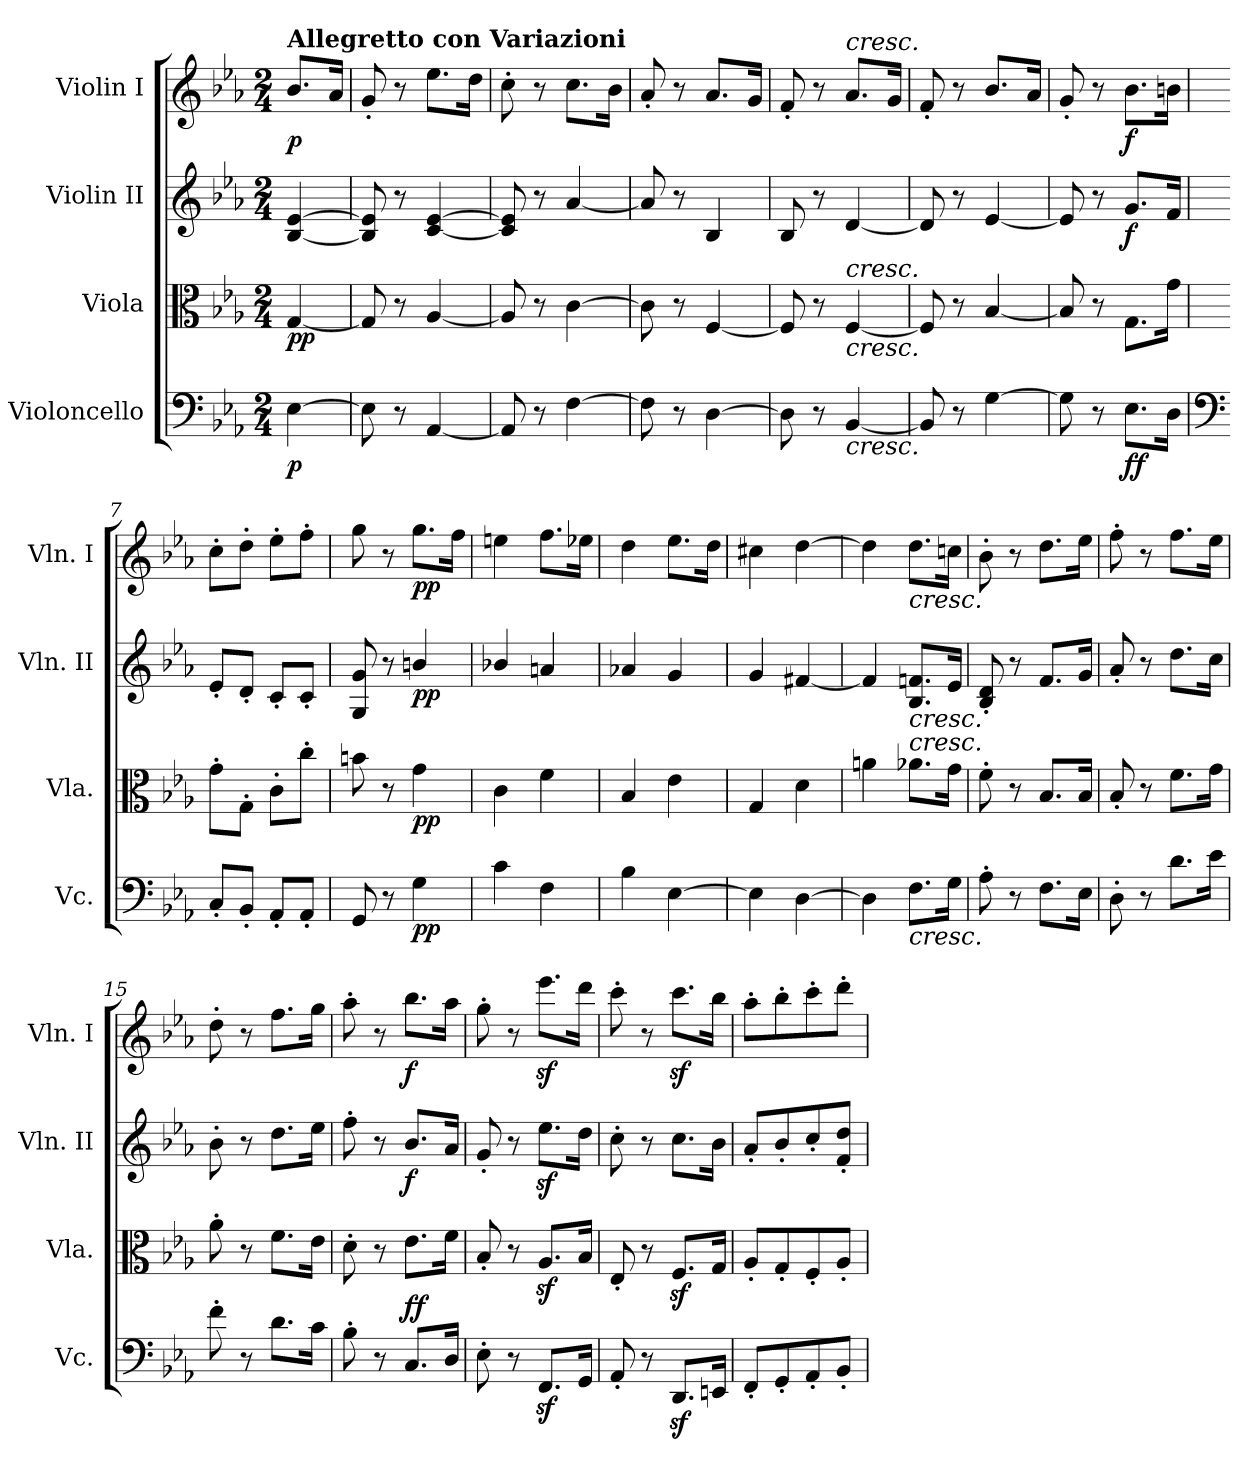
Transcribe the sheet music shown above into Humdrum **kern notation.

**kern	**dynam	**kern	**dynam	**kern	**dynam	**kern	**dynam
*part4	*part4	*part3	*part3	*part2	*part2	*part1	*part1
*staff4	*staff4	*staff3	*staff3	*staff2	*staff2	*staff1	*staff1
*I"Violoncello	*	*I"Viola	*	*I"Violin II	*	*I"Violin I	*
*I'Vc.	*	*I'Vla.	*	*I'Vln. II	*	*I'Vln. I	*
*clefF4	*	*clefC3	*	*clefG2	*	*clefG2	*
*k[b-e-a-]	*	*k[b-e-a-]	*	*k[b-e-a-]	*	*k[b-e-a-]	*
*M2/4	*	*M2/4	*	*M2/4	*	*M2/4	*
*MM100	*	*MM100	*	*MM100	*	*MM100	*
=	=	=	=	=	=	=	=
!	!	!	!	!	!	!LO:TX:a:B:t=Allegretto con Variazioni	!
!	!LO:DY:b	!	!LO:DY:b	!	!	!	!
!	!	!	!LO:DY:n=1:b	!	!	!	!LO:DY:b
[4E-\	p	[4G/	p p	[4B-/ [4e-/	.	8.b-/L	p
.	.	.	.	.	.	16a-/Jk	.
=1	=1	=1	=1	=1	=1	=1	=1
8E-\]	.	8G/]	.	8B-/] 8e-/]	.	8g'/	.
8r	.	8r	.	8r	.	8r	.
[4AA-/	.	[4A-/	.	[4c/ [4e-/	.	8.ee-\L	.
.	.	.	.	.	.	16dd\Jk	.
=2	=2	=2	=2	=2	=2	=2	=2
8AA-/]	.	8A-/]	.	8c/] 8e-/]	.	8cc'\	.
8r	.	8r	.	8r	.	8r	.
[4F\	.	[4c\	.	[4a-/	.	8.cc\L	.
.	.	.	.	.	.	16b-\Jk	.
=3	=3	=3	=3	=3	=3	=3	=3
8F\]	.	8c\]	.	8a-/]	.	8a-'/	.
8r	.	8r	.	8r	.	8r	.
[4D\	.	[4F/	.	4B-/	.	8.a-/L	.
.	.	.	.	.	.	16g/Jk	.
=4	=4	=4	=4	=4	=4	=4	=4
8D\]	.	8F/]	.	8B-/	.	8f'/	.
8r	.	8r	.	8r	.	8r	.
!	!	!	!	!	!	!LO:TX:a:i:t=cresc.	!
!	!	!LO:TX:a:i:t=cresc.	!	!	!	!	!
!	!	!LO:TX:b:i:t=cresc.	!	!	!	!	!
!LO:TX:b:i:t=cresc.	!	!	!	!	!	!	!
[4BB-/	.	[4F/	.	[4d/	.	8.a-/L	.
.	.	.	.	.	.	16g/Jk	.
=5	=5	=5	=5	=5	=5	=5	=5
8BB-/]	.	8F/]	.	8d/]	.	8f'/	.
8r	.	8r	.	8r	.	8r	.
[4G\	.	[4B-/	.	[4e-/	.	8.b-/L	.
.	.	.	.	.	.	16a-/Jk	.
=6	=6	=6	=6	=6	=6	=6	=6
8G\]	.	8B-/]	.	8e-/]	.	8g'/	.
8r	.	8r	.	8r	.	8r	.
!	!LO:DY:b	!	!	!	!	!	!
!	!LO:DY:n=1:b	!	!	!	!LO:DY:b	!	!LO:DY:b
8.E-\L	f f	8.G\L	.	8.g/L	f	8.b-\L	f
16D\Jk	.	16g\Jk	.	16f/Jk	.	16bn\Jk	.
=7	=7	=7	=7	=7	=7	=7	=7
*clefF4	*	*	*	*	*	*	*
8C'/L	.	8g'\L	.	8e-'/L	.	8cc'\L	.
8BB-'/J	.	8G'\J	.	8d'/J	.	8dd'\J	.
8AA-'/L	.	8c'\L	.	8c'/L	.	8ee-'\L	.
8AA-'/J	.	8cc'\J	.	8c'/J	.	8ff'\J	.
=8	=8	=8	=8	=8	=8	=8	=8
8GG/	.	8bn\	.	8G/ 8g/	.	8gg\	.
8r	.	8r	.	8r	.	8r	.
!	!LO:DY:b	!	!LO:DY:b	!	!LO:DY:b	!	!LO:DY:b
4G\	pp	4g\	pp	4bn/	pp	8.gg\L	pp
.	.	.	.	.	.	16ff\Jk	.
=9	=9	=9	=9	=9	=9	=9	=9
4c\	.	4c\	.	4b-X/	.	4een\	.
4F\	.	4f\	.	4an/	.	8.ff\L	.
.	.	.	.	.	.	16ee-X\Jk	.
=10	=10	=10	=10	=10	=10	=10	=10
4B-\	.	4B-/	.	4a-X/	.	4dd\	.
[4E-\	.	4e-\	.	4g/	.	8.ee-\L	.
.	.	.	.	.	.	16dd\Jk	.
=11	=11	=11	=11	=11	=11	=11	=11
4E-\]	.	4G/	.	4g/	.	4cc#X\	.
[4D\	.	4d\	.	[4f#X/	.	[4dd\	.
=12	=12	=12	=12	=12	=12	=12	=12
4D\]	.	4an\	.	4f#/]	.	4dd\]	.
!	!	!	!	!	!	!LO:TX:b:i:t=cresc.	!
!	!	!LO:TX:a:i:t=cresc.	!	!	!	!	!
!	!	!LO:TX:a:i:t=cresc.	!	!	!	!	!
!LO:TX:b:i:t=cresc.	!	!	!	!	!	!	!
8.F\L	.	8.a-X\L	.	8.B-/ 8.fn/L	.	8.dd\L	.
16G\Jk	.	16g\Jk	.	16e-/Jk	.	16ccn\Jk	.
=13	=13	=13	=13	=13	=13	=13	=13
8A-'\	.	8f'\	.	8B-/' 8d/'	.	8b-'\	.
8r	.	8r	.	8r	.	8r	.
8.F\L	.	8.B-/L	.	8.f/L	.	8.dd\L	.
16E-\Jk	.	16B-/Jk	.	16g/Jk	.	16ee-\Jk	.
=14	=14	=14	=14	=14	=14	=14	=14
8D'\	.	8B-'/	.	8a-'/	.	8ff'\	.
8r	.	8r	.	8r	.	8r	.
8.d\L	.	8.f\L	.	8.dd\L	.	8.ff\L	.
16e-\Jk	.	16g\Jk	.	16cc\Jk	.	16ee-\Jk	.
=15	=15	=15	=15	=15	=15	=15	=15
8f'\	.	8a-'\	.	8b-'\	.	8dd'\	.
8r	.	8r	.	8r	.	8r	.
8.d\L	.	8.f\L	.	8.dd\L	.	8.ff\L	.
16c\Jk	.	16e-\Jk	.	16ee-\Jk	.	16gg\Jk	.
=16	=16	=16	=16	=16	=16	=16	=16
8B-'\	.	8d'\	.	8ff'\	.	8aa-'\	.
8r	.	8r	.	8r	.	8r	.
!	!LO:DY:a	!	!	!	!	!	!
!	!LO:DY:n=1:b	!	!	!	!LO:DY:b	!	!LO:DY:b
8.C/L	f f	8.e-\L	.	8.b-/L	f	8.bb-\L	f
16D/Jk	.	16f\Jk	.	16a-/Jk	.	16aa-\Jk	.
=17	=17	=17	=17	=17	=17	=17	=17
8E-'\	.	8B-'/	.	8g'/	.	8gg'\	.
8r	.	8r	.	8r	.	8r	.
8.FFz</L	.	8.A-z</L	.	8.ee-z<\L	.	8.eee-z<\L	.
16GG/Jk	.	16B-/Jk	.	16dd\Jk	.	16ddd\Jk	.
=18	=18	=18	=18	=18	=18	=18	=18
8AA-'/	.	8E-'/	.	8cc'\	.	8ccc'\	.
8r	.	8r	.	8r	.	8r	.
8.DDz</L	.	8.Fz>/L	.	8.cc\L	.	8.cccz<\L	.
16EEn/Jk	.	16G/Jk	.	16b-\Jk	.	16bb-\Jk	.
=19	=19	=19	=19	=19	=19	=19	=19
8FF'/L	.	8A-'/L	.	8a-'/L	.	8aa-'\L	.
8GG'/	.	8G'/	.	8b-'/	.	8bb-'\	.
8AA-'/	.	8F'/	.	8cc'/	.	8ccc'\	.
8BB-'/J	.	8A-'/J	.	8f/' 8dd/'J	.	8ddd'\J	.
=	=	=	=	=	=	=	=
*-	*-	*-	*-	*-	*-	*-	*-
